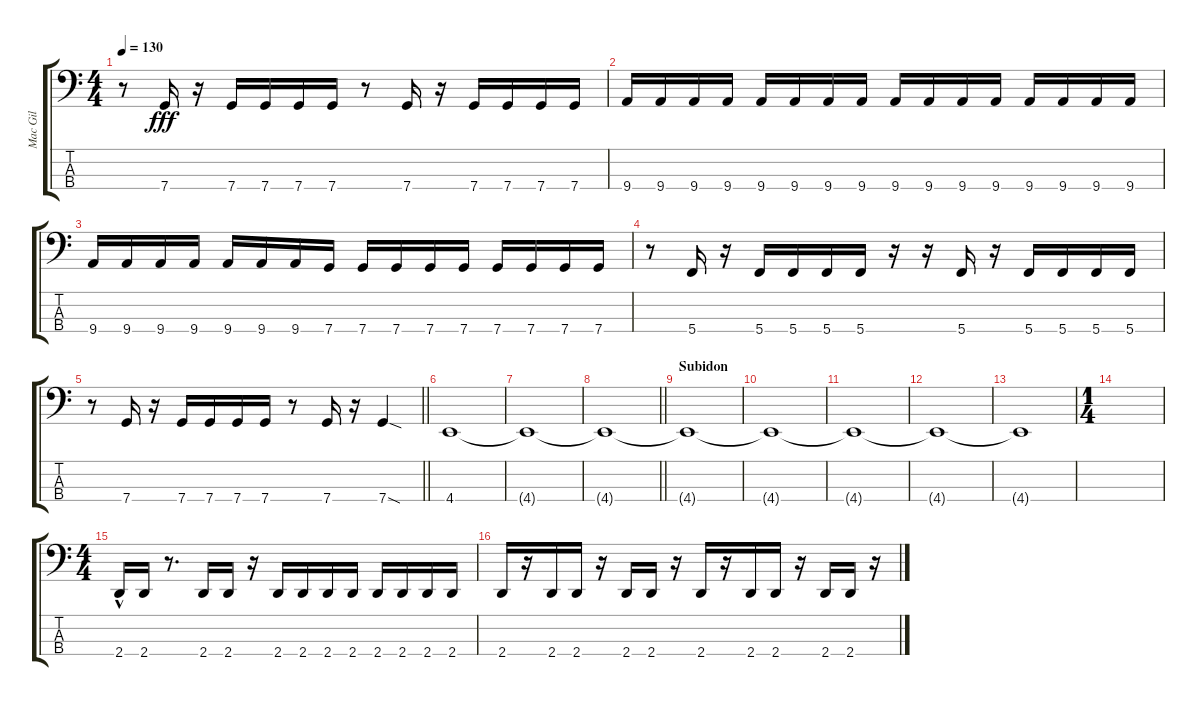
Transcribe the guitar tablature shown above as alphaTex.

\track ("Mac Gil" "Mac Gil") {instrument electricbassfinger}
\staff {score tabs}
\tuning (F2 C2 G1 C1) {hide}
\ts (4 4)
\tempo 130
\clef f4
\ks c
r.8{dy fff} 7.4.16 r.16 7.4.16 7.4.16 7.4.16 7.4.16 r.8 7.4.16 r.16 7.4.16 7.4.16 7.4.16 7.4.16 |
9.4.16 9.4.16 9.4.16 9.4.16 9.4.16 9.4.16 9.4.16 9.4.16 9.4.16 9.4.16 9.4.16 9.4.16 9.4.16 9.4.16 9.4.16 9.4.16 |
9.4.16 9.4.16 9.4.16 9.4.16 9.4.16 9.4.16 9.4.16 7.4.16 7.4.16 7.4.16 7.4.16 7.4.16 7.4.16 7.4.16 7.4.16 7.4.16 |
r.8 5.4.16 r.16 5.4.16 5.4.16 5.4.16 5.4.16 r.16 r.16 5.4.16 r.16 5.4.16 5.4.16 5.4.16 5.4.16 |
\barLineRight lightlight
r.8 7.4.16 r.16 7.4.16 7.4.16 7.4.16 7.4.16 r.8 7.4.16 r.16 7.4{sod}.4 |
4.4.1 |
4.4{t}.1 |
\barLineRight lightlight
4.4{t}.1 |
\section ("" "Subidon")
4.4{t}.1 |
4.4{t}.1 |
4.4{t}.1 |
4.4{t}.1 |
4.4{t}.1 |
\ts (1 4)
|
\ts (4 4)
2.4{hac}.16 2.4.16 r.8{d} 2.4.16 2.4.16 r.16 2.4.16 2.4.16 2.4.16 2.4.16 2.4.16 2.4.16 2.4.16 2.4.16 |
2.4.16 r.16 2.4.16 2.4.16 r.16 2.4.16 2.4.16 r.16 2.4.16 r.16 2.4.16 2.4.16 r.16 2.4.16 2.4.16 r.16
